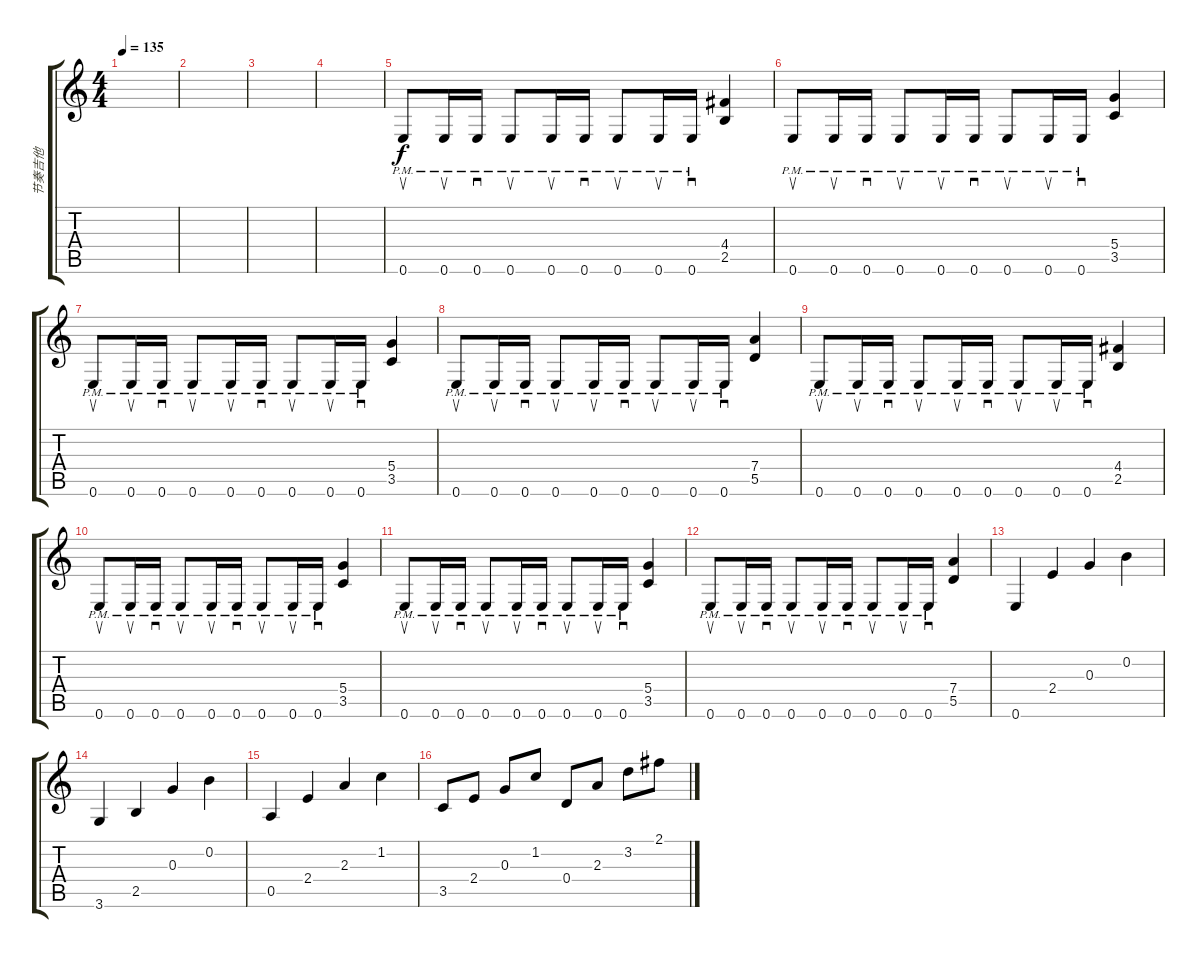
\track ("节奏吉他" "节奏吉他") {instrument overdrivenguitar}
\staff {score tabs}
\tuning (E4 B3 G3 D3 A2 E2) {hide}
\ts (4 4)
\tempo 135
\clef g2
\ks c
|
|
|
|
0.6{pm}.8{su} 0.6{pm}.16{su} 0.6{pm}.16{sd} 0.6{pm}.8{su} 0.6{pm}.16{su} 0.6{pm}.16{sd} 0.6{pm}.8{su} 0.6{pm}.16{su} 0.6{pm}.16{sd} (4.4 2.5).4 |
0.6{pm}.8{su} 0.6{pm}.16{su} 0.6{pm}.16{sd} 0.6{pm}.8{su} 0.6{pm}.16{su} 0.6{pm}.16{sd} 0.6{pm}.8{su} 0.6{pm}.16{su} 0.6{pm}.16{sd} (5.4 3.5).4 |
0.6{pm}.8{su} 0.6{pm}.16{su} 0.6{pm}.16{sd} 0.6{pm}.8{su} 0.6{pm}.16{su} 0.6{pm}.16{sd} 0.6{pm}.8{su} 0.6{pm}.16{su} 0.6{pm}.16{sd} (5.4 3.5).4 |
0.6{pm}.8{su} 0.6{pm}.16{su} 0.6{pm}.16{sd} 0.6{pm}.8{su} 0.6{pm}.16{su} 0.6{pm}.16{sd} 0.6{pm}.8{su} 0.6{pm}.16{su} 0.6{pm}.16{sd} (7.4 5.5).4 |
0.6{pm}.8{su} 0.6{pm}.16{su} 0.6{pm}.16{sd} 0.6{pm}.8{su} 0.6{pm}.16{su} 0.6{pm}.16{sd} 0.6{pm}.8{su} 0.6{pm}.16{su} 0.6{pm}.16{sd} (4.4 2.5).4 |
0.6{pm}.8{su} 0.6{pm}.16{su} 0.6{pm}.16{sd} 0.6{pm}.8{su} 0.6{pm}.16{su} 0.6{pm}.16{sd} 0.6{pm}.8{su} 0.6{pm}.16{su} 0.6{pm}.16{sd} (5.4 3.5).4 |
0.6{pm}.8{su} 0.6{pm}.16{su} 0.6{pm}.16{sd} 0.6{pm}.8{su} 0.6{pm}.16{su} 0.6{pm}.16{sd} 0.6{pm}.8{su} 0.6{pm}.16{su} 0.6{pm}.16{sd} (5.4 3.5).4 |
0.6{pm}.8{su} 0.6{pm}.16{su} 0.6{pm}.16{sd} 0.6{pm}.8{su} 0.6{pm}.16{su} 0.6{pm}.16{sd} 0.6{pm}.8{su} 0.6{pm}.16{su} 0.6{pm}.16{sd} (7.4 5.5).4 |
0.6.4 2.4.4 0.3.4 0.2.4 |
3.6.4 2.5.4 0.3.4 0.2.4 |
0.5.4 2.4.4 2.3.4 1.2.4 |
3.5.8 2.4.8 0.3.8 1.2.8 0.4.8 2.3.8 3.2.8 2.1.8
